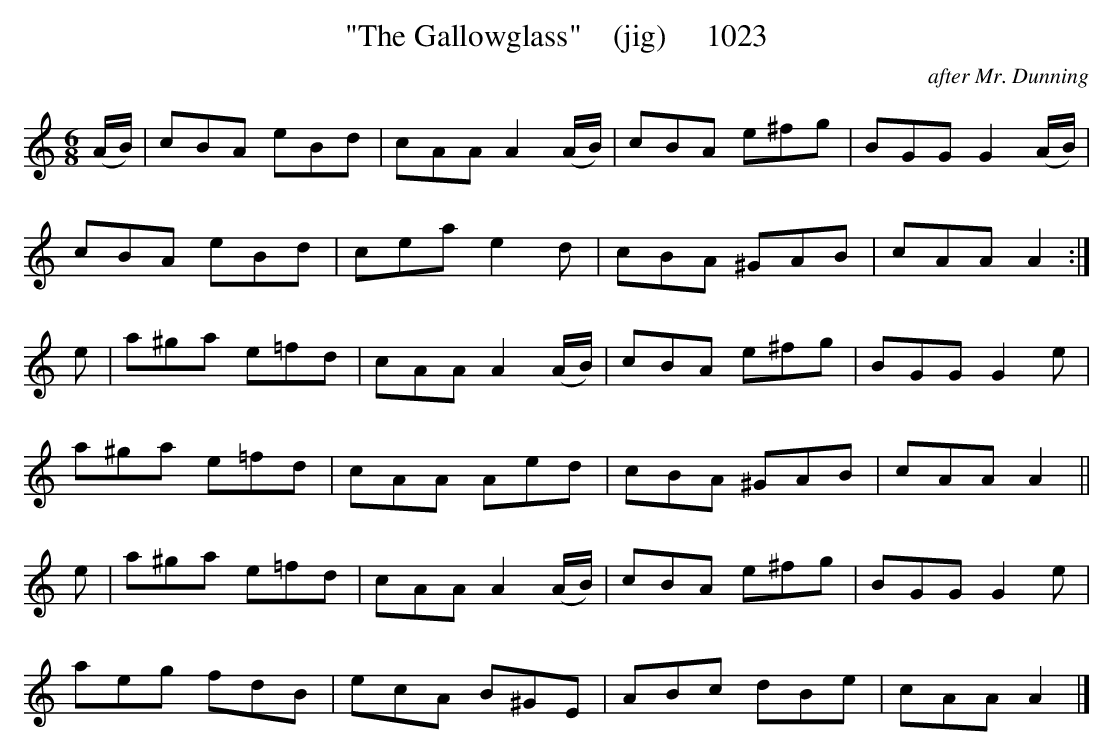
X:1
T: "The Gallowglass"    (jig)     1023
C:after Mr. Dunning
BRENNAN July 2003 (HTTP://WWW.SOSYOURMOM.COM)
M:6/8
L:1/8
K:C
(A/2B/2)|cBA eBd|cAA A2(A/2B/2)|cBA e^fg|BGG G2(A/2B/2)|
cBA eBd|cea e2d|cBA ^GAB|cAA A2:|
e|a^ga e=fd|cAA A2(A/2B/2)|cBA e^fg|BGG G2e|
a^ga e=fd|cAA Aed|cBA ^GAB|cAA A2||
e|a^ga e=fd|cAA A2(A/2B/2)|cBA e^fg|BGG G2e|
aeg fdB|ecA B^GE|ABc dBe|cAA A2|]
